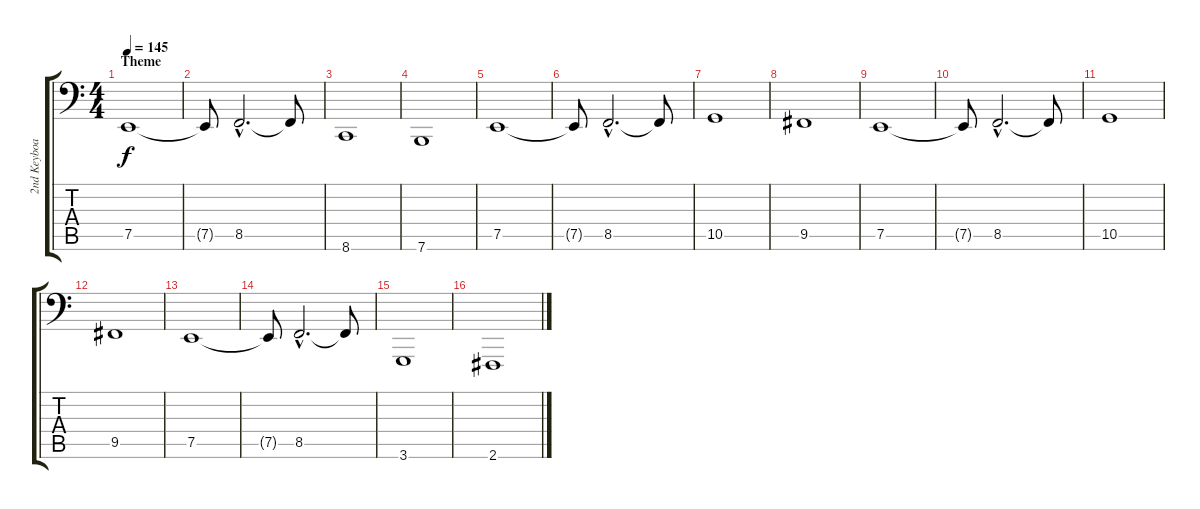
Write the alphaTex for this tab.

\track ("2nd Keyboard Synth" "2nd Keyboa") {instrument choiraahs}
\staff {score tabs}
\tuning (E3 B2 G2 D2 A1 E1) {hide}
\ts (4 4)
\section ("" "Theme")
\tempo 145
\clef f4
\ks c
7.5{t}.1{dy f} |
7.5{t}.8 8.5{hac}.2{d} 8.5{t}.8 |
8.6.1 |
7.6.1 |
7.5.1 |
7.5{t}.8 8.5{hac}.2{d} 8.5{t}.8 |
10.5.1 |
9.5.1 |
7.5.1 |
7.5{t}.8 8.5{hac}.2{d} 8.5{t}.8 |
10.5.1 |
9.5.1 |
7.5.1 |
7.5{t}.8 8.5{hac}.2{d} 8.5{t}.8 |
3.6.1 |
2.6.1
